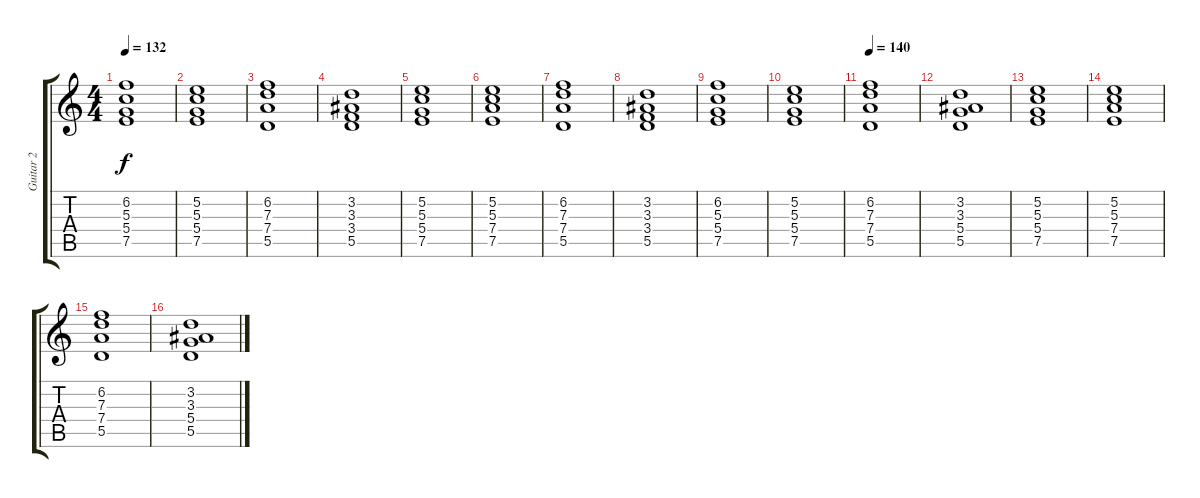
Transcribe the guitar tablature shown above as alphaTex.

\track ("Guitar 2" "Guitar 2") {instrument electricguitarjazz}
\staff {score tabs}
\tuning (E4 B3 G3 D3 A2 E2) {hide}
\ts (4 4)
\tempo 132
\clef g2
\ks c
(6.2 5.3 5.4 7.5).1{dy f} |
(5.2 5.3 5.4 7.5).1 |
(6.2 7.3 7.4 5.5).1 |
(3.2 3.3 3.4 5.5).1 |
(5.2 5.3 5.4 7.5).1 |
(5.2 5.3 7.4 7.5).1 |
(6.2 7.3 7.4 5.5).1 |
(3.2 3.3 3.4 5.5).1 |
(6.2 5.3 5.4 7.5).1 |
(5.2 5.3 5.4 7.5).1 |
\tempo 140
(6.2 7.3 7.4 5.5).1 |
(3.2 3.3 5.4 5.5).1 |
(5.2 5.3 5.4 7.5).1 |
(5.2 5.3 7.4 7.5).1 |
(6.2 7.3 7.4 5.5).1 |
(3.2 3.3 5.4 5.5).1
